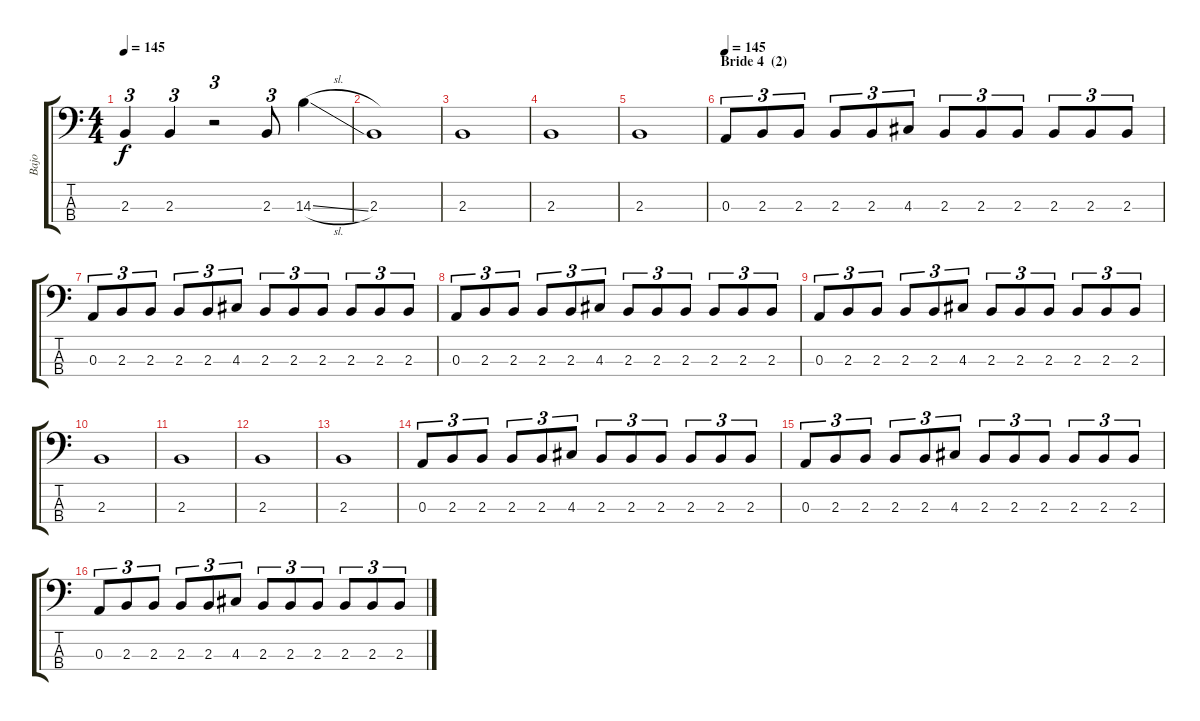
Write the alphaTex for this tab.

\track ("Bajo" "Bajo") {instrument electricbassfinger}
\staff {score tabs}
\tuning (G2 D2 A1 E1) {hide}
\ts (4 4)
\tempo 145
\clef f4
\ks c
2.3.4{tu (3 2) dy f volume 16 instrument electricbassfinger} 2.3.4{tu (3 2)} r.2{tu (3 2)} 2.3.8{tu (3 2)} 14.3{sl}.4 |
2.3.1 |
2.3.1 |
2.3.1 |
2.3.1 |
\section ("" "Bride 4  (2)")
\tempo 145
0.3.8{tu (3 2)} 2.3.8{tu (3 2)} 2.3.8{tu (3 2)} 2.3.8{tu (3 2)} 2.3.8{tu (3 2)} 4.3.8{tu (3 2)} 2.3.8{tu (3 2)} 2.3.8{tu (3 2)} 2.3.8{tu (3 2)} 2.3.8{tu (3 2)} 2.3.8{tu (3 2)} 2.3.8{tu (3 2)} |
0.3.8{tu (3 2)} 2.3.8{tu (3 2)} 2.3.8{tu (3 2)} 2.3.8{tu (3 2)} 2.3.8{tu (3 2)} 4.3.8{tu (3 2)} 2.3.8{tu (3 2)} 2.3.8{tu (3 2)} 2.3.8{tu (3 2)} 2.3.8{tu (3 2)} 2.3.8{tu (3 2)} 2.3.8{tu (3 2)} |
0.3.8{tu (3 2)} 2.3.8{tu (3 2)} 2.3.8{tu (3 2)} 2.3.8{tu (3 2)} 2.3.8{tu (3 2)} 4.3.8{tu (3 2)} 2.3.8{tu (3 2)} 2.3.8{tu (3 2)} 2.3.8{tu (3 2)} 2.3.8{tu (3 2)} 2.3.8{tu (3 2)} 2.3.8{tu (3 2)} |
0.3.8{tu (3 2)} 2.3.8{tu (3 2)} 2.3.8{tu (3 2)} 2.3.8{tu (3 2)} 2.3.8{tu (3 2)} 4.3.8{tu (3 2)} 2.3.8{tu (3 2)} 2.3.8{tu (3 2)} 2.3.8{tu (3 2)} 2.3.8{tu (3 2)} 2.3.8{tu (3 2)} 2.3.8{tu (3 2)} |
2.3.1 |
2.3.1 |
2.3.1 |
2.3.1 |
0.3.8{tu (3 2)} 2.3.8{tu (3 2)} 2.3.8{tu (3 2)} 2.3.8{tu (3 2)} 2.3.8{tu (3 2)} 4.3.8{tu (3 2)} 2.3.8{tu (3 2)} 2.3.8{tu (3 2)} 2.3.8{tu (3 2)} 2.3.8{tu (3 2)} 2.3.8{tu (3 2)} 2.3.8{tu (3 2)} |
0.3.8{tu (3 2)} 2.3.8{tu (3 2)} 2.3.8{tu (3 2)} 2.3.8{tu (3 2)} 2.3.8{tu (3 2)} 4.3.8{tu (3 2)} 2.3.8{tu (3 2)} 2.3.8{tu (3 2)} 2.3.8{tu (3 2)} 2.3.8{tu (3 2)} 2.3.8{tu (3 2)} 2.3.8{tu (3 2)} |
0.3.8{tu (3 2)} 2.3.8{tu (3 2)} 2.3.8{tu (3 2)} 2.3.8{tu (3 2)} 2.3.8{tu (3 2)} 4.3.8{tu (3 2)} 2.3.8{tu (3 2)} 2.3.8{tu (3 2)} 2.3.8{tu (3 2)} 2.3.8{tu (3 2)} 2.3.8{tu (3 2)} 2.3.8{tu (3 2)}
